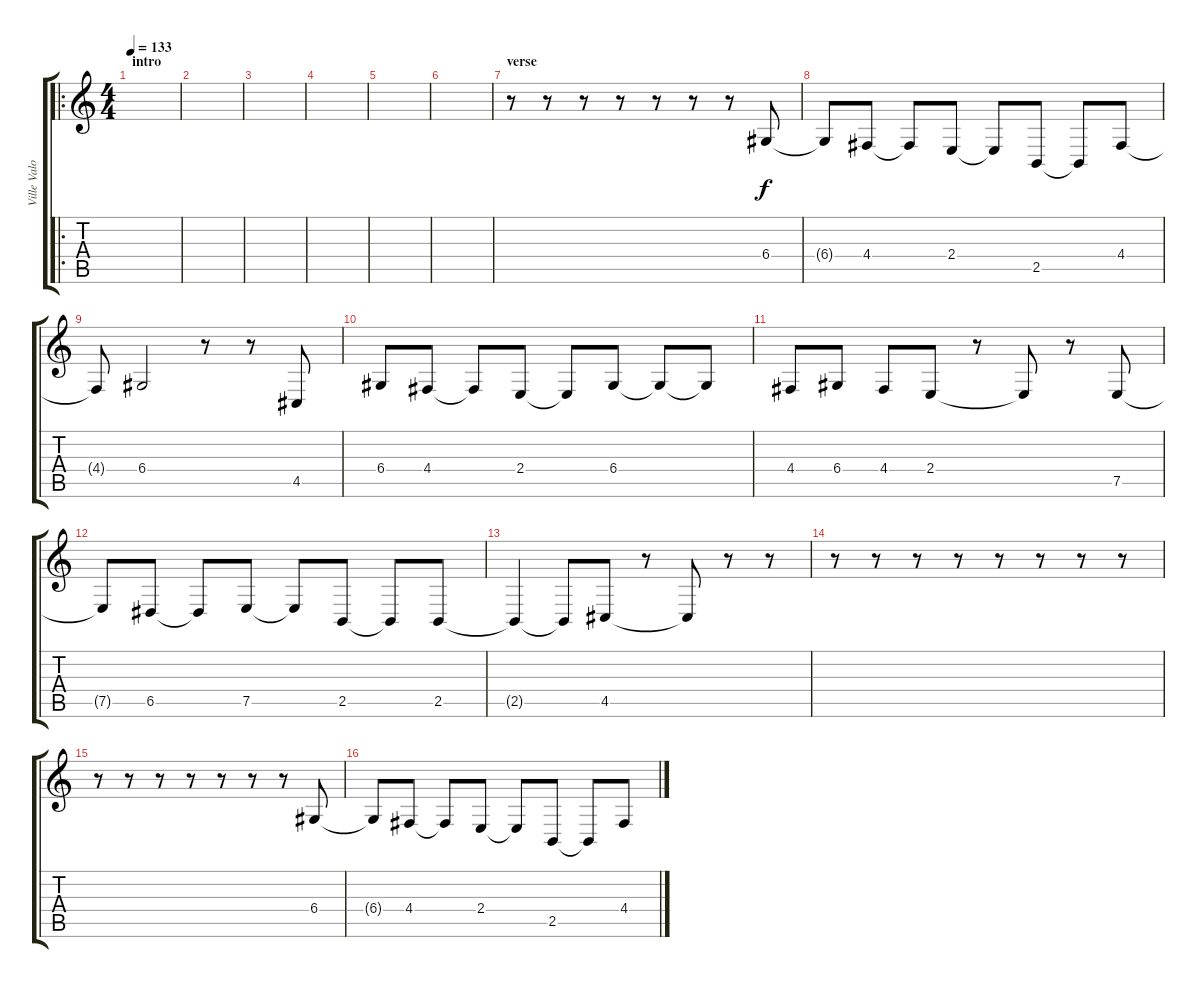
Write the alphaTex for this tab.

\track ("Ville Valo" "Ville Valo") {instrument lead6voice}
\staff {score tabs}
\tuning (E4 B3 G3 D3 A2 E2) {hide}
\ro
\ts (4 4)
\section ("" "intro")
\tempo 133
\clef g2
\ks c
|
|
|
|
|
|
\section ("" "verse")
r.8 r.8 r.8 r.8 r.8 r.8 r.8 6.4.8 |
6.4{t}.8 4.4.8 4.4{t}.8 2.4.8 2.4{t}.8 2.5.8 2.5{t}.8 4.4.8 |
4.4{t}.8 6.4.2 r.8 r.8 4.5.8 |
6.4.8 4.4.8 4.4{t}.8 2.4.8 2.4{t}.8 6.4.8 6.4{t}.8 6.4{t}.8 |
4.4.8 6.4.8 4.4.8 2.4.8 r.8 2.4{t}.8 r.8 7.5.8 |
7.5{t}.8 6.5.8 6.5{t}.8 7.5.8 7.5{t}.8 2.5.8 2.5{t}.8 2.5.8 |
2.5{t}.4 2.5{t}.8 4.5.8 r.8 4.5{t}.8 r.8 r.8 |
r.8 r.8 r.8 r.8 r.8 r.8 r.8 r.8 |
r.8 r.8 r.8 r.8 r.8 r.8 r.8 6.4.8 |
6.4{t}.8 4.4.8 4.4{t}.8 2.4.8 2.4{t}.8 2.5.8 2.5{t}.8 4.4.8
